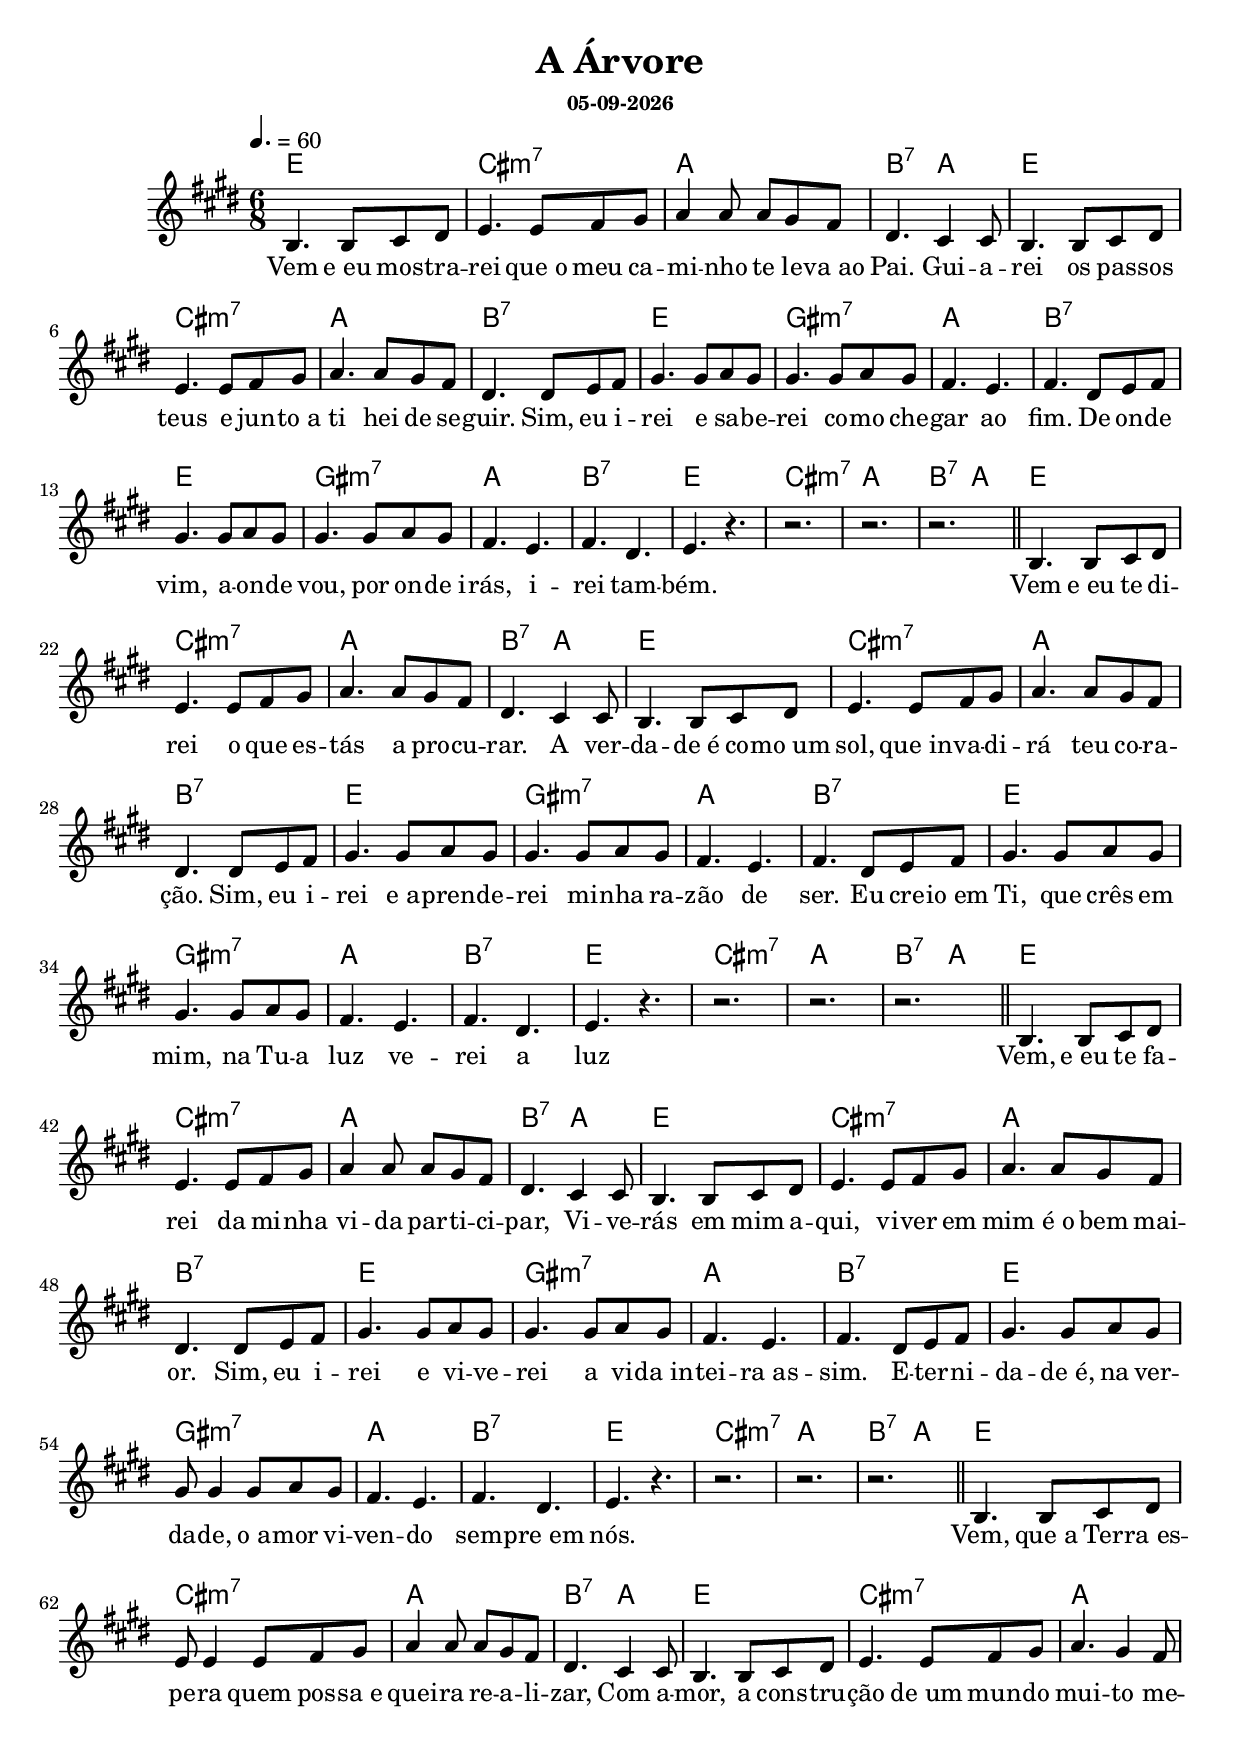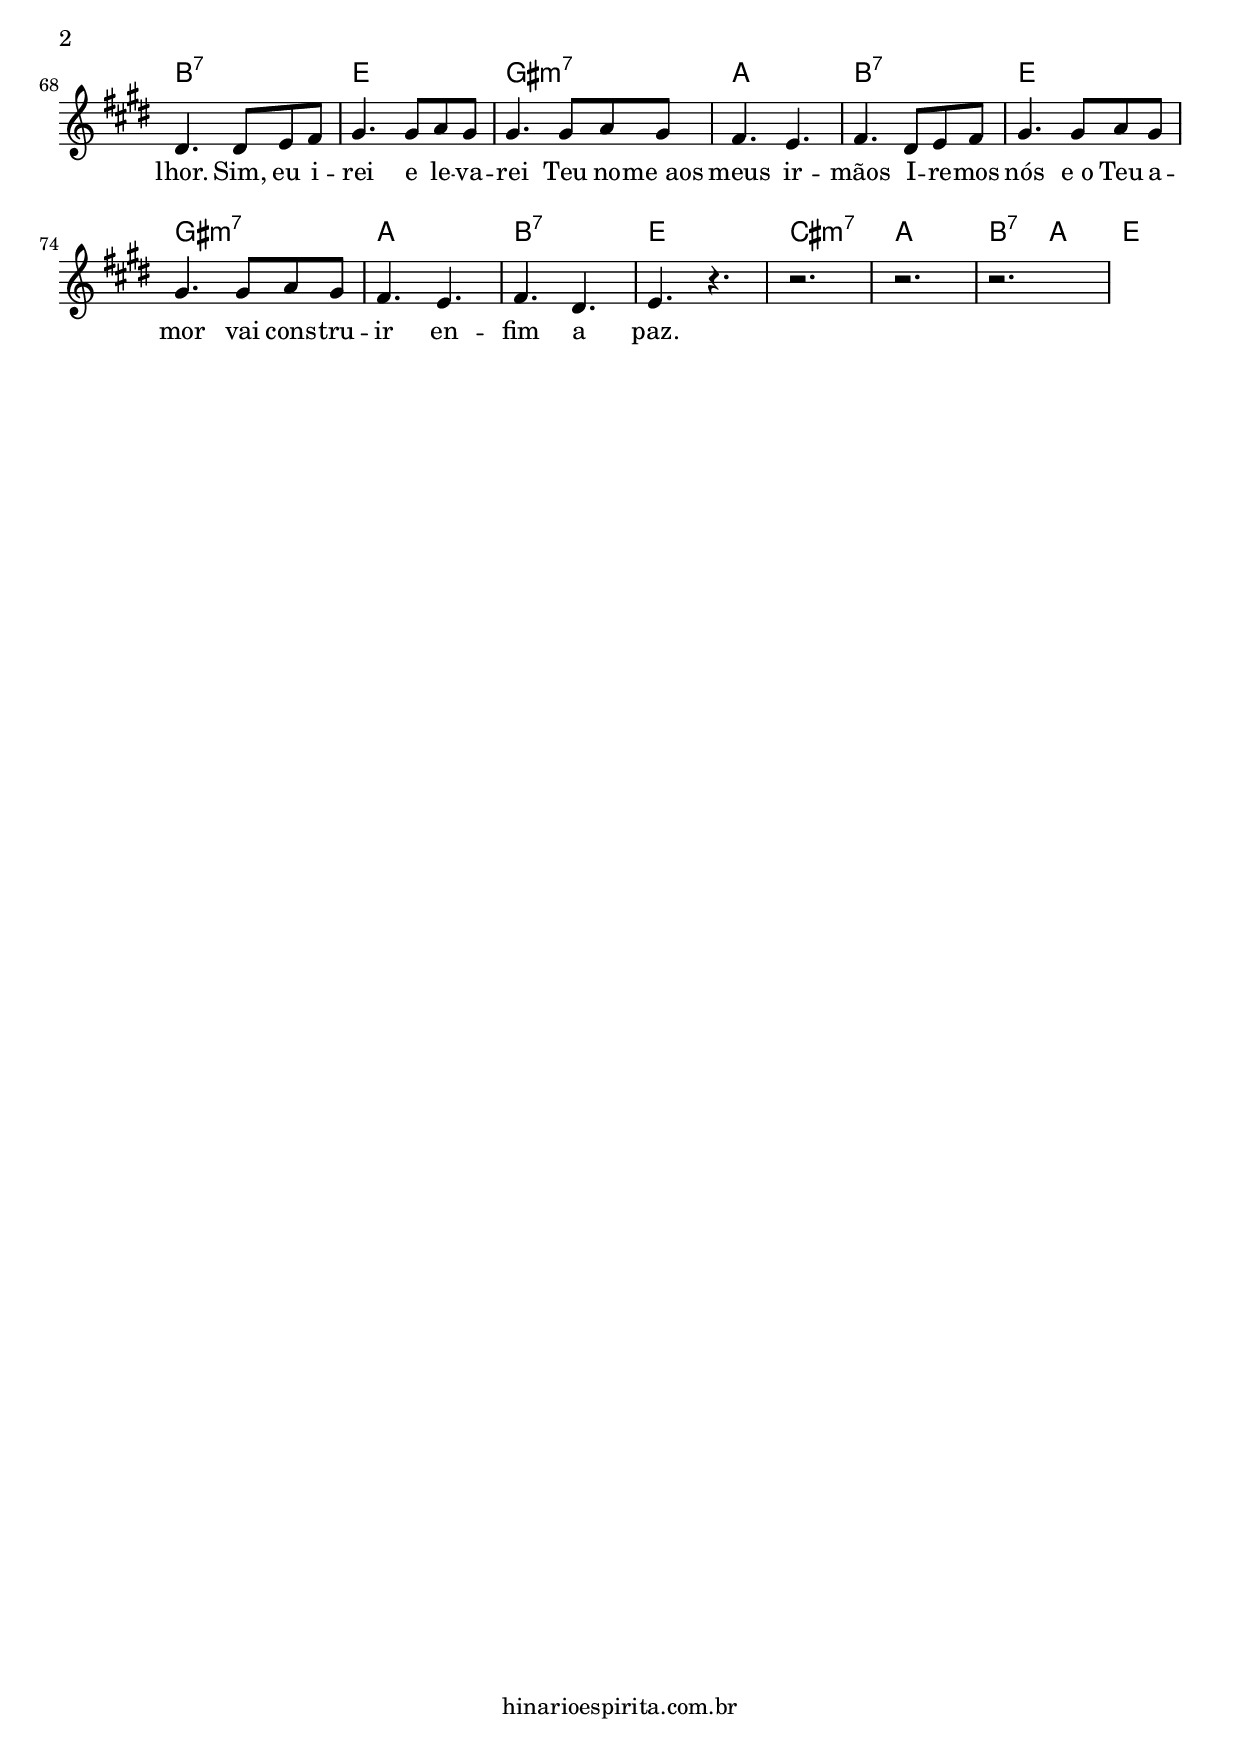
\version "2.16.0"

%\pointAndClickOff

\header {
  title = "A Árvore"
  subsubtitle = #(strftime "%d-%m-%Y" (localtime (current-time)))
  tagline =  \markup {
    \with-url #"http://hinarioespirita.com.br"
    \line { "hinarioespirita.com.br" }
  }
}

melodia = \relative c' {
  \key e \major
  \time 6/8
  \tempo 4. = 60
  \clef treble

  % 1
  b4. b8 cis dis | e4. e8 fis gis | a4 a8 a gis fis | dis4. cis4 cis8 |
  b4. b8 cis dis | e4. e8 fis gis | a4. a8 gis fis | dis4. dis8 e fis |
  gis4. gis8 a gis | gis4. gis8 a gis | fis4. e | fis dis8 e fis |
  gis4. gis8 a gis | gis4. gis8 a gis | fis4. e | fis dis | 
  e4. r4. | r2. | r | r | 
  
  \bar "||"
  b4. b8 cis dis | e4. e8 fis gis | a4. a8 gis fis | dis4. cis4 cis8 |
  b4. b8 cis dis | e4. e8 fis gis | a4. a8 gis fis | dis4. dis8 e fis |
  gis4. gis8 a gis | gis4. gis8 a gis | fis4. e | fis dis8 e fis |
  gis4. gis8 a gis | gis4. gis8 a gis | fis4. e | fis dis | 
  e4. r4. | r2. | r | r | 
  
  \bar "||"
  b4. b8 cis dis | e4. e8 fis gis | a4 a8 a gis fis | dis4. cis4 cis8 |
  b4. b8 cis dis | e4. e8 fis gis | a4. a8 gis fis | dis4. dis8 e fis |
  gis4. gis8 a gis | gis4. gis8 a gis | fis4. e | fis dis8 e fis |
  gis4. gis8 a gis | gis gis4 gis8 a gis | fis4. e | fis dis | 
  e4. r4. | r2. | r | r | 
  
  \bar "||"
  b4. b8 cis dis | e e4 e8 fis gis | a4 a8 a gis fis | dis4. cis4 cis8 |
  b4. b8 cis dis | e4. e8 fis gis | a4. gis4 fis8 | dis4. dis8 e fis |
  gis4. gis8 a gis | gis4. gis8 a gis | fis4. e | fis dis8 e fis |
  gis4. gis8 a gis | gis4. gis8 a gis | fis4. e | fis dis | 
  e4. r4. | r2. | r | r | 
}

letra = \lyricmode {
  Vem e_eu mos -- tra -- rei que_o meu ca -- mi -- nho te le -- va_ao Pai.  
  Gui -- a -- rei os pas -- sos teus e jun -- to_a ti hei de se -- guir.  
  Sim, eu i -- rei e sa -- be -- rei co -- mo che -- gar ao fim.  
  De on -- de vim, a -- on -- de vou, por on -- de_i -- rás, i -- rei tam -- bém.  
    
  Vem e_eu te di -- rei o que es -- tás a pro -- cu -- rar.  
  A ver -- da -- de_é co -- mo_um sol, que_in -- va -- di -- rá teu co -- ra -- ção.  
  Sim, eu i -- rei e_a -- pren -- de -- rei mi -- nha ra -- zão de ser.  
  Eu cre -- io_em Ti, que crês em mim, na Tu -- a luz ve -- rei a luz  
    
  Vem, e_eu te fa -- rei da mi -- nha vi -- da par -- ti -- ci -- par,  
  Vi -- ve -- rás em mim a -- qui, vi -- ver em mim é_o bem mai -- or.  
  Sim, eu i -- rei e vi -- ve -- rei a vi -- da_in -- tei -- ra_as -- sim.  
  E -- ter -- ni -- da -- de_é, na ver -- da -- de, o_a -- mor vi -- ven -- do sem -- pre_em nós.  
    
  Vem, que_a Ter -- ra_es -- pe -- ra quem pos -- sa_e quei -- ra re -- a -- li -- zar,  
  Com a -- mor, a cons -- tru -- ção de_um mun -- do mui -- to me -- lhor.  
  Sim, eu i -- rei e le -- va -- rei Teu no -- me_aos meus ir -- mãos  
  I -- re -- mos nós e_o Teu a -- mor vai cons -- tru -- ir en -- fim a paz.  
}

harmonia = \chordmode {
  \set majorSevenSymbol = \markup { 7M }
  e2. | cis:min7 | a | b4.:7 a | 
  e2. | cis:min7 | a | b:7 | 
  e | gis:min7 | a | b:7 |
  e | gis:min7 | a | b:7 |
  e | cis:min7 | a | b4.:7 a |

  e2. | cis:min7 | a | b4.:7 a | 
  e2. | cis:min7 | a | b:7 | 
  e | gis:min7 | a | b:7 |
  e | gis:min7 | a | b:7 |
  e | cis:min7 | a | b4.:7 a |
  
  e2. | cis:min7 | a | b4.:7 a | 
  e2. | cis:min7 | a | b:7 | 
  e | gis:min7 | a | b:7 |
  e | gis:min7 | a | b:7 |
  e | cis:min7 | a | b4.:7 a |
  
  e2. | cis:min7 | a | b4.:7 a | 
  e2. | cis:min7 | a | b:7 | 
  e | gis:min7 | a | b:7 |
  e | gis:min7 | a | b:7 |
  e | cis:min7 | a | b4.:7 a |
  e
}

\score {
  <<
    \new ChordNames { \harmonia }
    \new Staff <<
      \new Voice = "melodia" { \melodia }
      \lyricsto "melodia" \new Lyrics \letra
      \set Staff.midiInstrument = #"acoustic grand"
    >>
  >>
  \layout {}
  \midi {}
}
